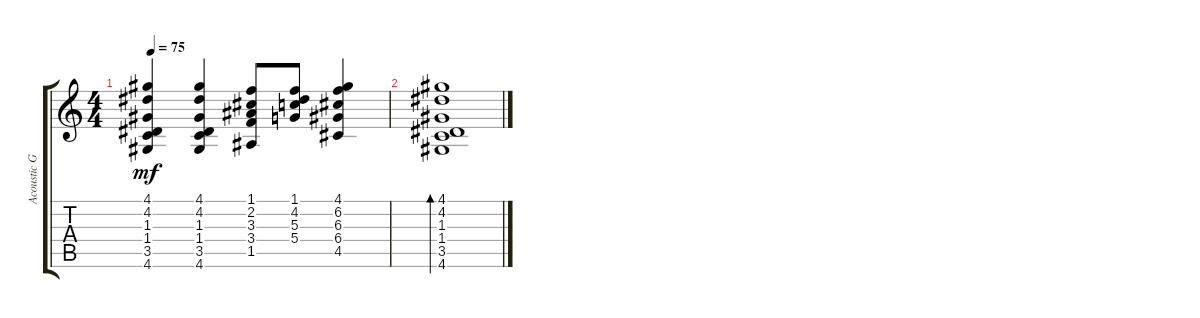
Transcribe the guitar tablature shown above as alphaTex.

\track ("Acoustic Guitar I" "Acoustic G") {instrument acousticguitarsteel}
\staff {score tabs}
\tuning (E4 B3 G3 D3 A2 E2) {hide}
\ts (4 4)
\tempo 75
\clef g2
\ks c
(4.1 4.2 1.3 1.4 3.5 4.6).4{dy mf} (4.1 4.2 1.3 1.4 3.5 4.6).4 (1.1 2.2 3.3 3.4 1.5).8 (1.1 4.2 5.3 5.4).8 (4.1 6.2 6.3 6.4 4.5).4 |
(4.1 4.2 1.3 1.4 3.5 4.6).1{bd 240}
